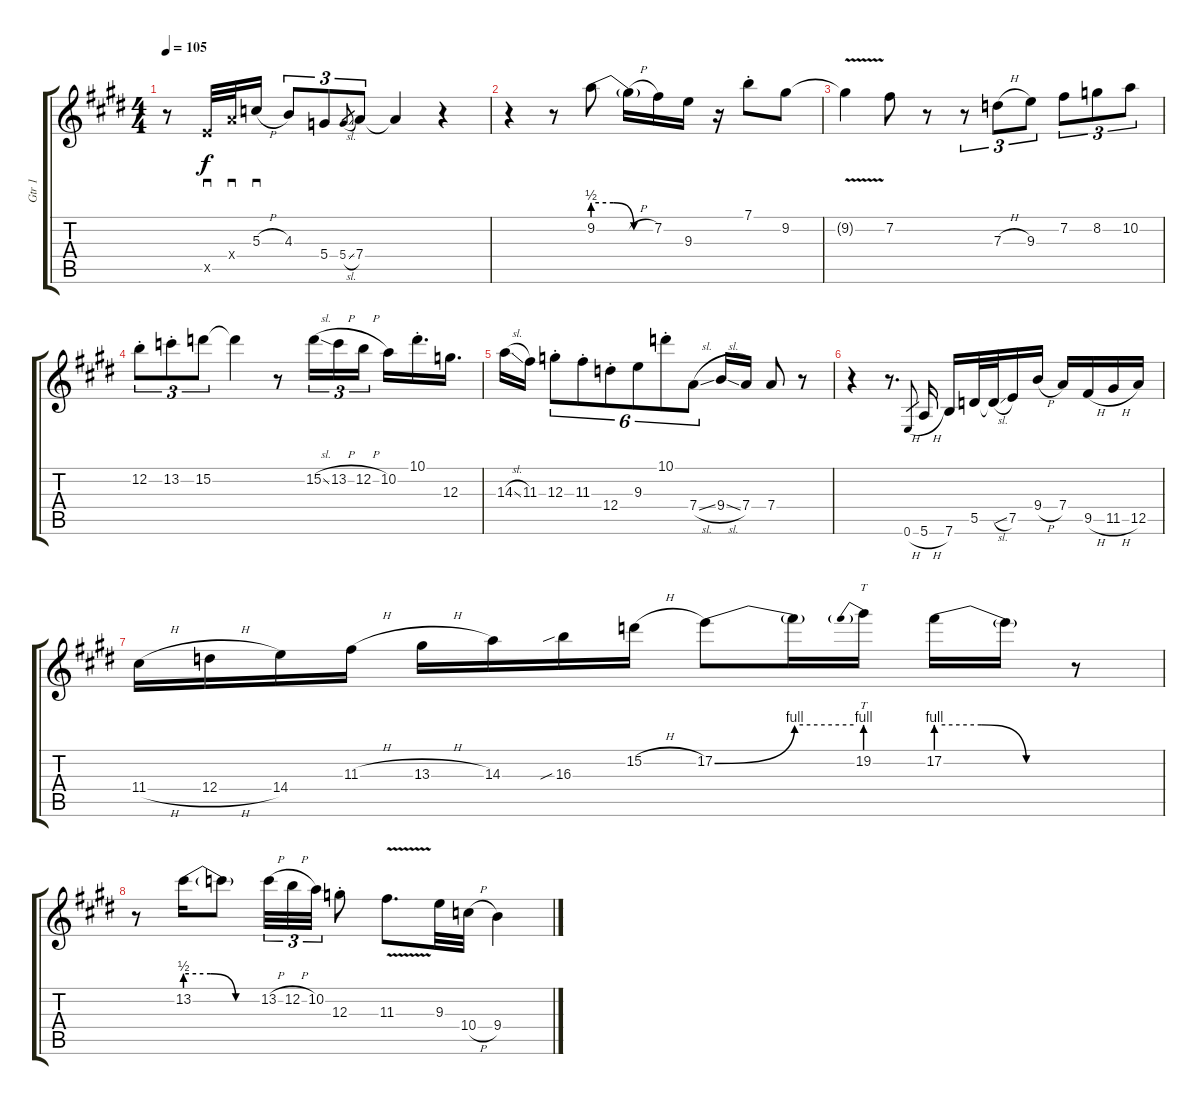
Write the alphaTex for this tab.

\track ("Gtr 1" "Gtr 1") {instrument distortionguitar}
\staff {score tabs}
\tuning (E4 B3 G3 D3 A2 E2) {hide}
\ts (4 4)
\tempo 105
\clef g2
\ks c#minor
r.8{dy f} 7.5{x}.32{sd} 7.4{x}.32{sd} 5.3{h}.16{sd} 4.3.8{tu (3 2)} 5.4.8{tu (3 2)} 5.4{sl}.8{gr} 7.4.8{tu (3 2)} 7.4{t}.4 r.4 |
\ks e
r.4 r.8 9.2{be (custom 0 2 20 2 40 0 60 0)}.8 9.2{h t}.16 7.2.16 9.3.16 r.16 7.1{st}.8 9.2.8 |
\ks c#minor
9.2{v t}.4 7.2.8 r.8 r.8{tu (3 2)} 7.3{h}.8{tu (3 2)} 9.3.8{tu (3 2)} 7.2.8{tu (3 2)} 8.2.8{tu (3 2)} 10.2.8{tu (3 2)} |
12.2{st}.8{tu (3 2)} 13.2{st}.8{tu (3 2)} 15.2.8{tu (3 2)} 15.2{t}.4 r.8 15.2{sl}.16{tu (3 2)} 13.2{h}.16{tu (3 2)} 12.2{h}.16{tu (3 2)} 10.2.16 10.1{st}.16{d} 12.3.16{d} |
\ks e
14.3{sl}.16 11.3.16 12.3{st}.8{tu (6 4)} 11.3{st}.8{tu (6 4)} 12.4{st}.8{tu (6 4)} 9.3.8{tu (6 4)} 10.1{st}.8{tu (6 4)} 7.4{sl}.8{tu (6 4)} 9.4{sl}.16 7.4.16 7.4.8 r.8 |
\ks c#minor
r.4 r.8{d} 0.6{h}.8{gr} 5.6{h}.16 7.6.16 5.5.32 5.5{sl t}.32 7.5.16 9.4{h}.16 7.4.16 9.5{h}.16 11.5{h}.16 12.5.16 |
11.4{h}.16 12.4{h}.16 14.4.16 11.3{h}.16 13.3{h}.16 14.3.16 16.3{sib}.16 15.2{h}.16 17.2{be (bend 0 0 60 4)}.8 17.2{be (hold 0 4 60 4) t}.16 19.2{be (prebend 0 4 60 4)}.16{tt} 17.2{be (custom 0 4 20 4 40 0 60 0)}.16 17.2{t}.16 r.8 |
\ks e
r.8 13.2{be (custom 0 2 20 2 40 0 60 0)}.16 13.2{t}.8 13.2{h}.32{tu (3 2)} 12.2{h}.32{tu (3 2)} 10.2.32{tu (3 2)} 12.3{st}.8 11.3{v}.8{d} 9.3.32 10.4{h}.32 9.4.4
